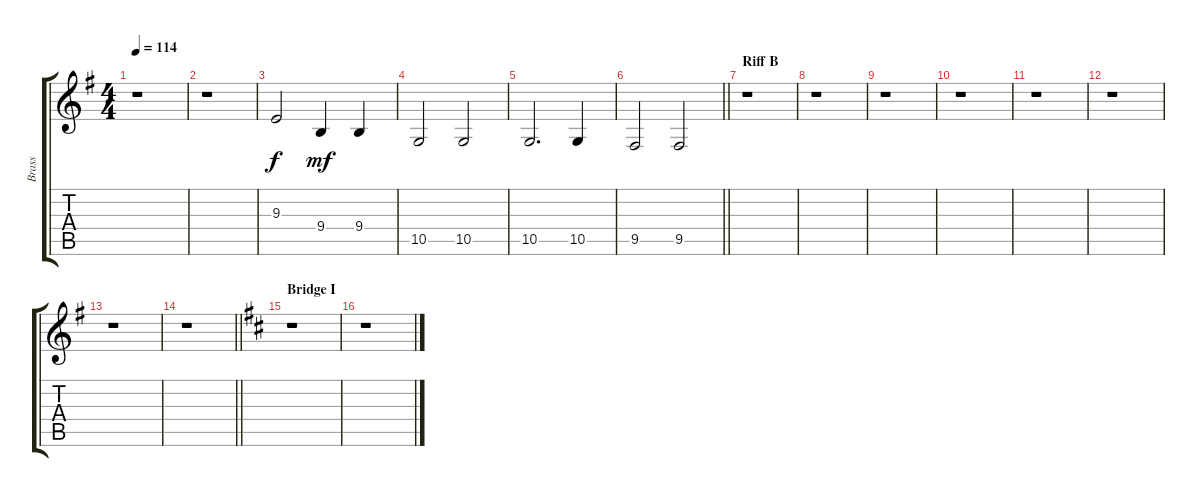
\track ("Brass" "Brass") {instrument brasssection}
\staff {score tabs}
\tuning (E4 B3 G3 D3 A2 E2) {hide}
\ts (4 4)
\tempo 114
\clef g2
\ks eminor
r.1{dy f} |
r.1 |
9.3.2{balance 13} 9.4.4{dy mf} 9.4.4 |
10.5.2 10.5.2 |
10.5.2{d} 10.5.4 |
\barLineRight lightlight
9.5.2 9.5.2 |
\section ("" "Riff B")
r.1 |
r.1 |
r.1 |
r.1 |
r.1 |
r.1 |
r.1 |
\barLineRight lightlight
r.1 |
\section ("" "Bridge I")
\ks bminor
r.1 |
r.1
